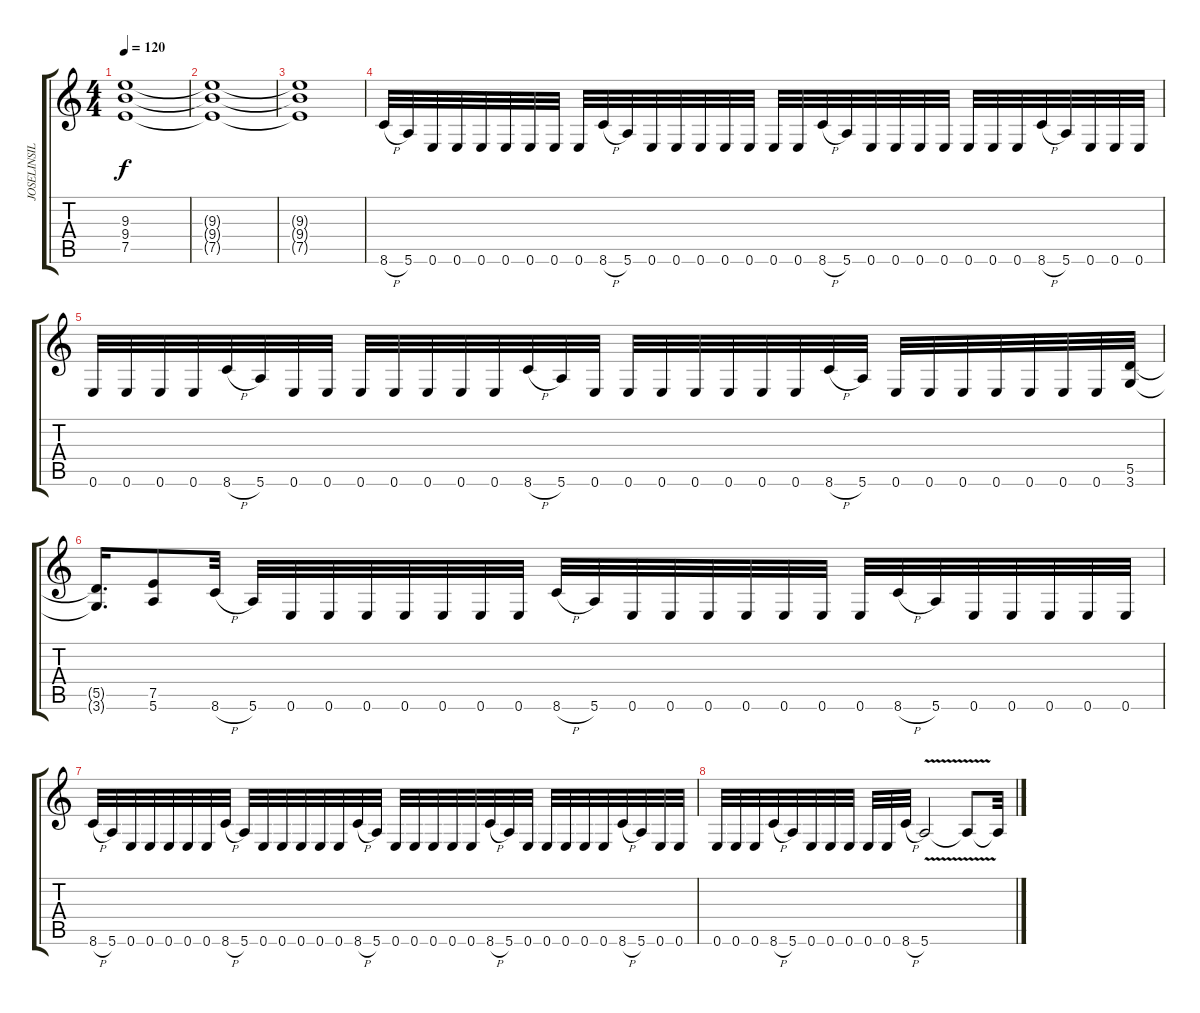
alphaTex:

\track ("JOSELINSILLO" "JOSELINSIL") {instrument distortionguitar}
\staff {score tabs}
\tuning (E4 B3 G3 D3 A2 E2) {hide}
\ts (4 4)
\tempo 120
\clef g2
\ks c
(9.3 9.4 7.5).1{dy f} |
(9.3{t} 9.4{t} 7.5{t}).1 |
(9.3{t} 9.4{t} 7.5{t}).1 |
8.6{h}.32 5.6.32 0.6.32 0.6.32 0.6.32 0.6.32 0.6.32 0.6.32 0.6.32 8.6{h}.32 5.6.32 0.6.32 0.6.32 0.6.32 0.6.32 0.6.32 0.6.32 0.6.32 8.6{h}.32 5.6.32 0.6.32 0.6.32 0.6.32 0.6.32 0.6.32 0.6.32 0.6.32 8.6{h}.32 5.6.32 0.6.32 0.6.32 0.6.32 |
0.6.32 0.6.32 0.6.32 0.6.32 8.6{h}.32 5.6.32 0.6.32 0.6.32 0.6.32 0.6.32 0.6.32 0.6.32 0.6.32 8.6{h}.32 5.6.32 0.6.32 0.6.32 0.6.32 0.6.32 0.6.32 0.6.32 0.6.32 8.6{h}.32 5.6.32 0.6.32 0.6.32 0.6.32 0.6.32 0.6.32 0.6.32 0.6.32 (5.5 3.6).32 |
(5.5{t} 3.6{t}).16{d} (7.5 5.6).8 8.6{h}.32 5.6.32 0.6.32 0.6.32 0.6.32 0.6.32 0.6.32 0.6.32 0.6.32 8.6{h}.32 5.6.32 0.6.32 0.6.32 0.6.32 0.6.32 0.6.32 0.6.32 0.6.32 8.6{h}.32 5.6.32 0.6.32 0.6.32 0.6.32 0.6.32 0.6.32 |
8.6{h}.32 5.6.32 0.6.32 0.6.32 0.6.32 0.6.32 0.6.32 8.6{h}.32 5.6.32 0.6.32 0.6.32 0.6.32 0.6.32 0.6.32 8.6{h}.32 5.6.32 0.6.32 0.6.32 0.6.32 0.6.32 0.6.32 8.6{h}.32 5.6.32 0.6.32 0.6.32 0.6.32 0.6.32 0.6.32 8.6{h}.32 5.6.32 0.6.32 0.6.32 |
0.6.32 0.6.32 0.6.32 8.6{h}.32 5.6.32 0.6.32 0.6.32 0.6.32 0.6.32 0.6.32 8.6{h}.32 5.6{v}.2 5.6{t}.8 5.6{t}.32
